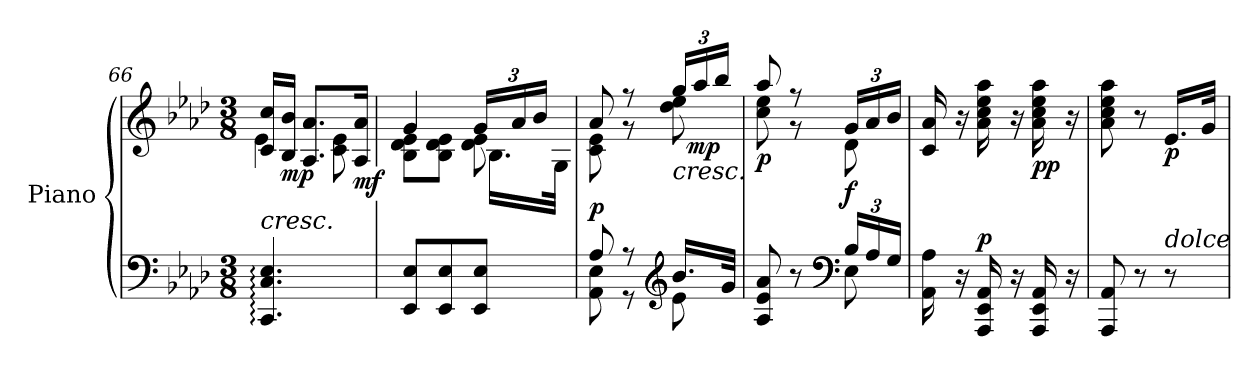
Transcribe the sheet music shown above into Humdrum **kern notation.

**kern	**kern	**dynam
*part1	*part1	*part1
*staff2	*staff1	*staff1/2
*I"Piano	*	*
*I'Pno	*	*
!!LO:LB:g=z
*clefF4	*clefG2	*
*k[b-e-a-d-]	*k[b-e-a-d-]	*
*M3/8	*M3/8	*
=66	=66	=66
*	*^	*
!LO:TX:a:i:t=cresc.	!	!	!
4.CC/: 4.C/: 4.E-/:	16c/ 16cc/LL	4e-\	.
!	!	!	!LO:DY:b
.	16B-/ 16b-/JJ	.	mp
.	8.A-/ 8.a-/L	.	.
.	.	8c\ 8e-\	.
!	!	!	!LO:DY:b
.	16A-/ 16a-/Jk	.	mf
=67	=67	=67	=67
*	*	*^	*
8EE-/ 8E-/L	4g/	8B-\ 8d-\ 8e-\L	4ryy	.
8EE-/ 8E-/	.	8B-\ 8d-\ 8e-\J	.	.
*	*Xbrackettup	*	*	*
8EE-/ 8E-/J	24g/LL	8d-\ 8e-\	16.B-\LL	.
.	24a-/	.	.	.
.	24b-/JJ	.	.	.
.	.	.	32G\JJk	.
=68	=68	=68	=68	=68
*^	*	*	*	*
!	!	!	!	!	!LO:DY:a=2
*	*	*	*v	*v	*
8A-/	8AA-\ 8E-\	8a-/	8c\ 8e-\	p
8r	8r	8r	8r	.
*clefG2	*	*	*	*
!	!	!	!	!LO:HP:b
16.b-/LL	8e-\	24gg/LL	8dd-\ 8ee-\	<
!	!	!	!	!LO:DY:b
.	.	24aa-/	.	mp
.	.	24bb-/JJ	.	.
32g/JJk	.	.	.	.
*v	*v	*	*	*
*	*v	*v	*
.	.	[
=69	=69	=69
*^	*^	*
!	!	!	!	!LO:DY:b
8A-/ 8e-/ 8a-/	4raaaayy	8aa-/	8cc\ 8ee-\	p
8r	.	8r	8r	.
*clefF4	*	*	*	*
*Xbrackettup	*	*	*	*
!	!	!	!	!LO:DY:a=2
24B-/LL	8E-\	24g/LL	8d-\	f
24A-/	.	24a-/	.	.
24G/JJ	.	24b-/JJ	.	.
*v	*v	*	*	*
*	*v	*v	*
=70	=70	=70
16AA-\ 16A-\	16c/ 16a-/	.
16r	16r	.
!	!	!LO:DY:a=2
16AAA-/ 16EE-/ 16AA-/	16a-\ 16cc\ 16ee-\ 16aa-\	p
16r	16r	.
!	!	!LO:DY:b
16AAA-/ 16EE-/ 16AA-/	16a-\ 16cc\ 16ee-\ 16aa-\	pp
16r	16r	.
=71	=71	=71
8AAA-/ 8AA-/	8a-\ 8cc\ 8ee-\ 8aa-\	.
8r	8r	.
!LO:TX:a:i:t=dolce	!	!
!	!	!LO:DY:b
8r	16.e-/LL	p
.	32g/JJk	.
=	=	=
*-	*-	*-
